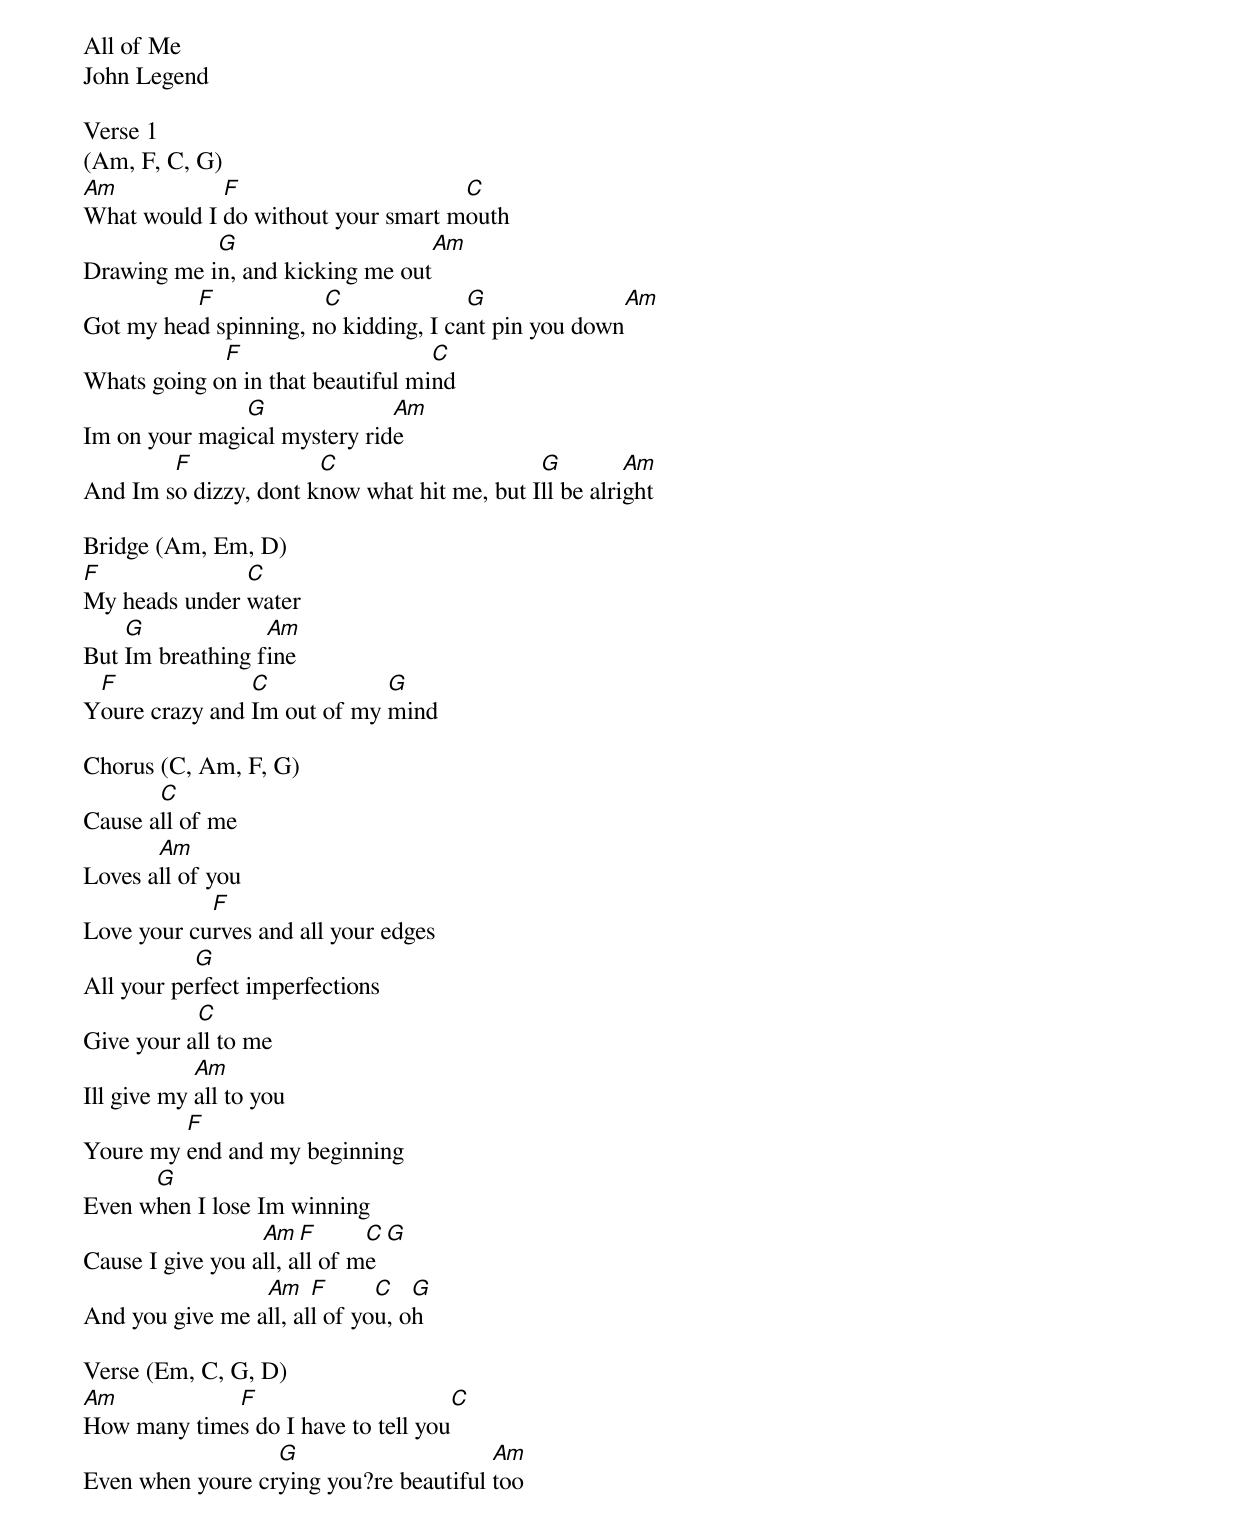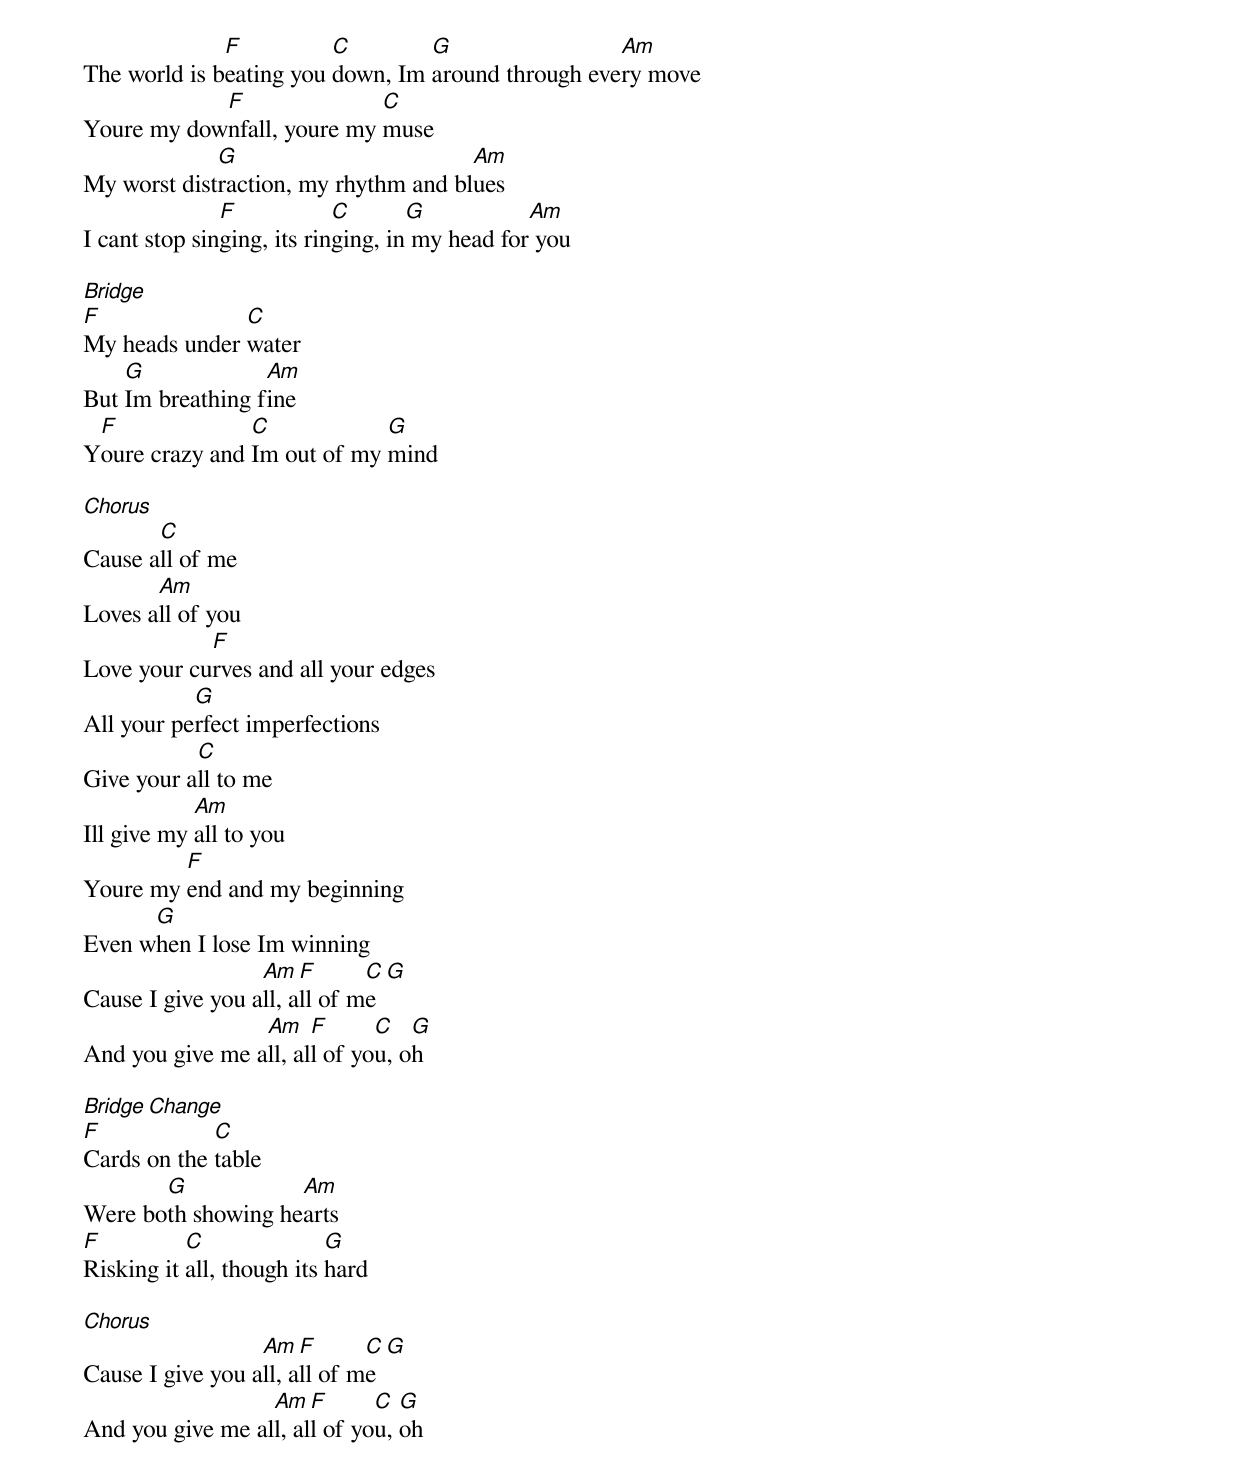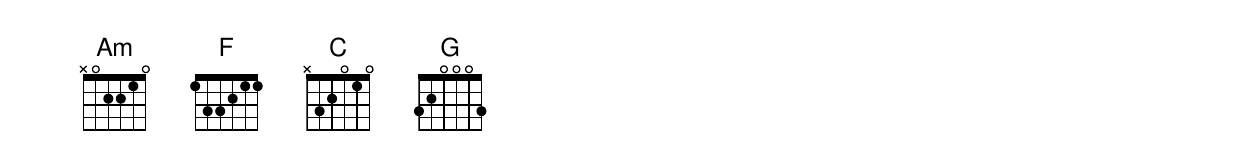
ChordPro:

All of Me
John Legend

Verse 1
(Am, F, C, G)
[Am]What would I [F]do without your smart m[C]outh
Drawing me i[G]n, and kicking me out[Am]
Got my hea[F]d spinning, n[C]o kidding, I ca[G]nt pin you down[Am]
Whats going o[F]n in that beautiful mi[C]nd
Im on your magi[G]cal mystery rid[Am]e
And Im s[F]o dizzy, dont k[C]now what hit me, but I[G]ll be alri[Am]ght

Bridge (Am, Em, D)
[F]My heads under [C]water
But [G]Im breathing f[Am]ine
Y[F]oure crazy and [C]Im out of my [G]mind

Chorus (C, Am, F, G)
Cause a[C]ll of me
Loves a[Am]ll of you
Love your cu[F]rves and all your edges
All your pe[G]rfect imperfections
Give your a[C]ll to me
Ill give my [Am]all to you
Youre my [F]end and my beginning
Even w[G]hen I lose Im winning
Cause I give you a[Am]ll, a[F]ll of m[C]e[G]
And you give me a[Am]ll, al[F]l of yo[C]u, o[G]h

Verse (Em, C, G, D)
[Am]How many time[F]s do I have to tell you[C]
Even when youre cr[G]ying you?re beautiful [Am]too
The world is b[F]eating you [C]down, Im [G]around through eve[Am]ry move
Youre my dow[F]nfall, youre my [C]muse
My worst dist[G]raction, my rhythm and bl[Am]ues
I cant stop sin[F]ging, its rin[C]ging, in[G] my head for[Am] you

[Bridge]
[F]My heads under [C]water
But [G]Im breathing f[Am]ine
Y[F]oure crazy and [C]Im out of my [G]mind

[Chorus]
Cause a[C]ll of me
Loves a[Am]ll of you
Love your cu[F]rves and all your edges
All your pe[G]rfect imperfections
Give your a[C]ll to me
Ill give my [Am]all to you
Youre my [F]end and my beginning
Even w[G]hen I lose Im winning
Cause I give you a[Am]ll, a[F]ll of m[C]e[G]
And you give me a[Am]ll, al[F]l of yo[C]u, o[G]h

[Bridge Change]
[F]Cards on the [C]table
Were bo[G]th showing he[Am]arts
[F]Risking it [C]all, though its [G]hard

[Chorus]
Cause I give you a[Am]ll, a[F]ll of m[C]e[G]
And you give me al[Am]l, al[F]l of yo[C]u, [G]oh
